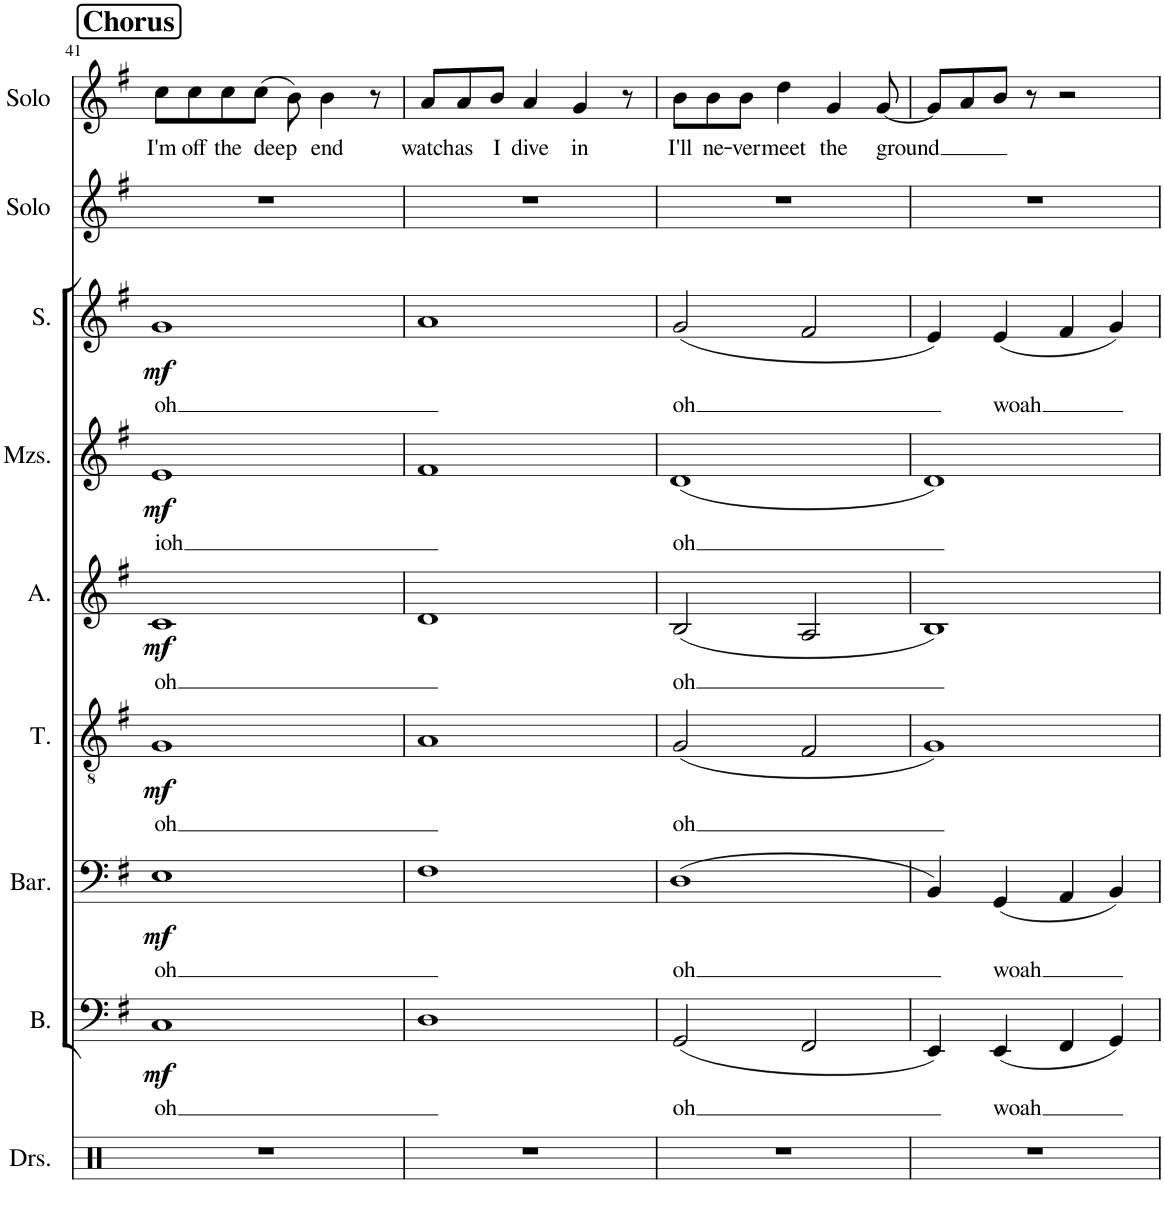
**kern	**kern	**text	**dynam	**kern	**text	**dynam	**kern	**text	**dynam	**kern	**text	**dynam	**kern	**text	**dynam	**kern	**text	**dynam	**kern	**kern	**text
*part9	*part8	*part8	*part8	*part7	*part7	*part7	*part6	*part6	*part6	*part5	*part5	*part5	*part4	*part4	*part4	*part3	*part3	*part3	*part2	*part1	*part1
*staff9	*staff8	*staff8	*staff8	*staff7	*staff7	*staff7	*staff6	*staff6	*staff6	*staff5	*staff5	*staff5	*staff4	*staff4	*staff4	*staff3	*staff3	*staff3	*staff2	*staff1	*staff1
*I"Drumset	*I"Bass	*	*	*I"Baritone	*	*	*I"Tenor	*	*	*I"Alto	*	*	*I"Mezzo-soprano	*	*	*I"Soprano	*	*	*I"Solo	*I"Solo	*
*I'Drs.	*I'B.	*	*	*I'Bar.	*	*	*I'T.	*	*	*I'A.	*	*	*I'Mzs.	*	*	*I'S.	*	*	*I'Solo	*I'Solo	*
!!LO:PB:g=z
*clefX	*clefF4	*	*	*clefF4	*	*	*clefGv2	*	*	*clefG2	*	*	*clefG2	*	*	*clefG2	*	*	*clefG2	*clefG2	*
*k[]	*k[f#]	*	*	*k[f#]	*	*	*k[f#]	*	*	*k[f#]	*	*	*k[f#]	*	*	*k[f#]	*	*	*k[f#]	*k[f#]	*
*M4/4	*M4/4	*	*	*M4/4	*	*	*M4/4	*	*	*M4/4	*	*	*M4/4	*	*	*M4/4	*	*	*M4/4	*M4/4	*
!!LO:REH:place=s1:a:B:cj:fs=14:t=Chorus
=41	=41	=41	=41	=41	=41	=41	=41	=41	=41	=41	=41	=41	=41	=41	=41	=41	=41	=41	=41	=41	=41
!	!	!LO:LY:b	!LO:DY:b	!	!LO:LY:b	!LO:DY:b	!	!LO:LY:b	!LO:DY:b	!	!LO:LY:b	!LO:DY:b	!	!LO:LY:b	!LO:DY:b	!	!LO:LY:b	!LO:DY:b	!	!	!LO:LY:b
1r	1C	oh	mf	1E	oh	mf	1G	oh	mf	1c	oh	mf	1e	ioh	mf	1g	oh	mf	1r	8cc\L	I'm
!	!	!	!	!	!	!	!	!	!	!	!	!	!	!	!	!	!	!	!	!	!LO:LY:b
.	.	.	.	.	.	.	.	.	.	.	.	.	.	.	.	.	.	.	.	8cc\	off
!	!	!	!	!	!	!	!	!	!	!	!	!	!	!	!	!	!	!	!	!	!LO:LY:b
.	.	.	.	.	.	.	.	.	.	.	.	.	.	.	.	.	.	.	.	8cc\	the
!	!	!	!	!	!	!	!	!	!	!	!	!	!	!	!	!	!	!	!	!	!LO:LY:b
.	.	.	.	.	.	.	.	.	.	.	.	.	.	.	.	.	.	.	.	(8cc\J	deep
.	.	.	.	.	.	.	.	.	.	.	.	.	.	.	.	.	.	.	.	8b\)	.
!	!	!	!	!	!	!	!	!	!	!	!	!	!	!	!	!	!	!	!	!	!LO:LY:b
.	.	.	.	.	.	.	.	.	.	.	.	.	.	.	.	.	.	.	.	4b\	end
.	.	.	.	.	.	.	.	.	.	.	.	.	.	.	.	.	.	.	.	8r	.
=42	=42	=42	=42	=42	=42	=42	=42	=42	=42	=42	=42	=42	=42	=42	=42	=42	=42	=42	=42	=42	=42
!	!	!	!	!	!	!	!	!	!	!	!	!	!	!	!	!	!	!	!	!	!LO:LY:b
1r	1D	.	.	1F#	.	.	1A	.	.	1d	.	.	1f#	.	.	1a	.	.	1r	8a/L	watch
!	!	!	!	!	!	!	!	!	!	!	!	!	!	!	!	!	!	!	!	!	!LO:LY:b
.	.	.	.	.	.	.	.	.	.	.	.	.	.	.	.	.	.	.	.	8a/	as
!	!	!	!	!	!	!	!	!	!	!	!	!	!	!	!	!	!	!	!	!	!LO:LY:b
.	.	.	.	.	.	.	.	.	.	.	.	.	.	.	.	.	.	.	.	8b/J	I
!	!	!	!	!	!	!	!	!	!	!	!	!	!	!	!	!	!	!	!	!	!LO:LY:b
.	.	.	.	.	.	.	.	.	.	.	.	.	.	.	.	.	.	.	.	4a/	dive
!	!	!	!	!	!	!	!	!	!	!	!	!	!	!	!	!	!	!	!	!	!LO:LY:b
.	.	.	.	.	.	.	.	.	.	.	.	.	.	.	.	.	.	.	.	4g/	in
.	.	.	.	.	.	.	.	.	.	.	.	.	.	.	.	.	.	.	.	8r	.
=43	=43	=43	=43	=43	=43	=43	=43	=43	=43	=43	=43	=43	=43	=43	=43	=43	=43	=43	=43	=43	=43
!	!	!LO:LY:b	!	!	!LO:LY:b	!	!	!LO:LY:b	!	!	!LO:LY:b	!	!	!LO:LY:b	!	!	!LO:LY:b	!	!	!	!LO:LY:b
1r	(2GG/	oh	.	(1D	oh	.	(2G/	oh	.	(2B/	oh	.	(1d	oh	.	(2g/	oh	.	1r	8b\L	I'll
!	!	!	!	!	!	!	!	!	!	!	!	!	!	!	!	!	!	!	!	!	!LO:LY:b
.	.	.	.	.	.	.	.	.	.	.	.	.	.	.	.	.	.	.	.	8b\	ne-
!	!	!	!	!	!	!	!	!	!	!	!	!	!	!	!	!	!	!	!	!	!LO:LY:b
.	.	.	.	.	.	.	.	.	.	.	.	.	.	.	.	.	.	.	.	8b\J	-ver
!	!	!	!	!	!	!	!	!	!	!	!	!	!	!	!	!	!	!	!	!	!LO:LY:b
.	.	.	.	.	.	.	.	.	.	.	.	.	.	.	.	.	.	.	.	4dd\	meet
.	2FF#/	.	.	.	.	.	2F#/	.	.	2A/	.	.	.	.	.	2f#/	.	.	.	.	.
!	!	!	!	!	!	!	!	!	!	!	!	!	!	!	!	!	!	!	!	!	!LO:LY:b
.	.	.	.	.	.	.	.	.	.	.	.	.	.	.	.	.	.	.	.	4g/	the
!	!	!	!	!	!	!	!	!	!	!	!	!	!	!	!	!	!	!	!	!	!LO:LY:b
.	.	.	.	.	.	.	.	.	.	.	.	.	.	.	.	.	.	.	.	[8g/	ground
=44	=44	=44	=44	=44	=44	=44	=44	=44	=44	=44	=44	=44	=44	=44	=44	=44	=44	=44	=44	=44	=44
1r	4EE/)	.	.	4BB/)	.	.	1G)	.	.	1B)	.	.	1d)	.	.	4e/)	.	.	1r	8g/L]	.
.	.	.	.	.	.	.	.	.	.	.	.	.	.	.	.	.	.	.	.	8a/	.
!	!	!LO:LY:b	!	!	!LO:LY:b	!	!	!	!	!	!	!	!	!	!	!	!LO:LY:b	!	!	!	!
.	(4EE/	woah	.	(4GG/	woah	.	.	.	.	.	.	.	.	.	.	(4e/	woah	.	.	8b/J	.
.	.	.	.	.	.	.	.	.	.	.	.	.	.	.	.	.	.	.	.	8r	.
.	4FF#/	.	.	4AA/	.	.	.	.	.	.	.	.	.	.	.	4f#/	.	.	.	2r	.
.	4GG/)	.	.	4BB/)	.	.	.	.	.	.	.	.	.	.	.	4g/)	.	.	.	.	.
=	=	=	=	=	=	=	=	=	=	=	=	=	=	=	=	=	=	=	=	=	=
*-	*-	*-	*-	*-	*-	*-	*-	*-	*-	*-	*-	*-	*-	*-	*-	*-	*-	*-	*-	*-	*-
